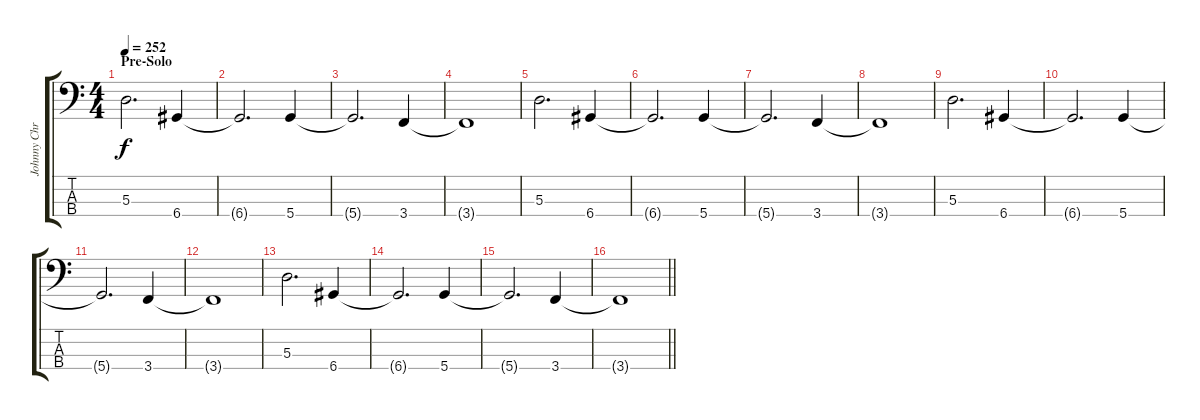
\track ("Johnny Christ" "Johnny Chr") {instrument electricbasspick}
\staff {score tabs}
\tuning (G2 D2 A1 D1) {hide}
\ts (4 4)
\section ("" "Pre-Solo")
\tempo 252
\clef f4
\ks c
5.3.2{d dy f} 6.4.4 |
6.4{t}.2{d} 5.4.4 |
5.4{t}.2{d} 3.4.4 |
3.4{t}.1 |
5.3.2{d} 6.4.4 |
6.4{t}.2{d} 5.4.4 |
5.4{t}.2{d} 3.4.4 |
3.4{t}.1 |
5.3.2{d} 6.4.4 |
6.4{t}.2{d} 5.4.4 |
5.4{t}.2{d} 3.4.4 |
3.4{t}.1 |
5.3.2{d} 6.4.4 |
6.4{t}.2{d} 5.4.4 |
5.4{t}.2{d} 3.4.4 |
\barLineRight lightlight
3.4{t}.1
